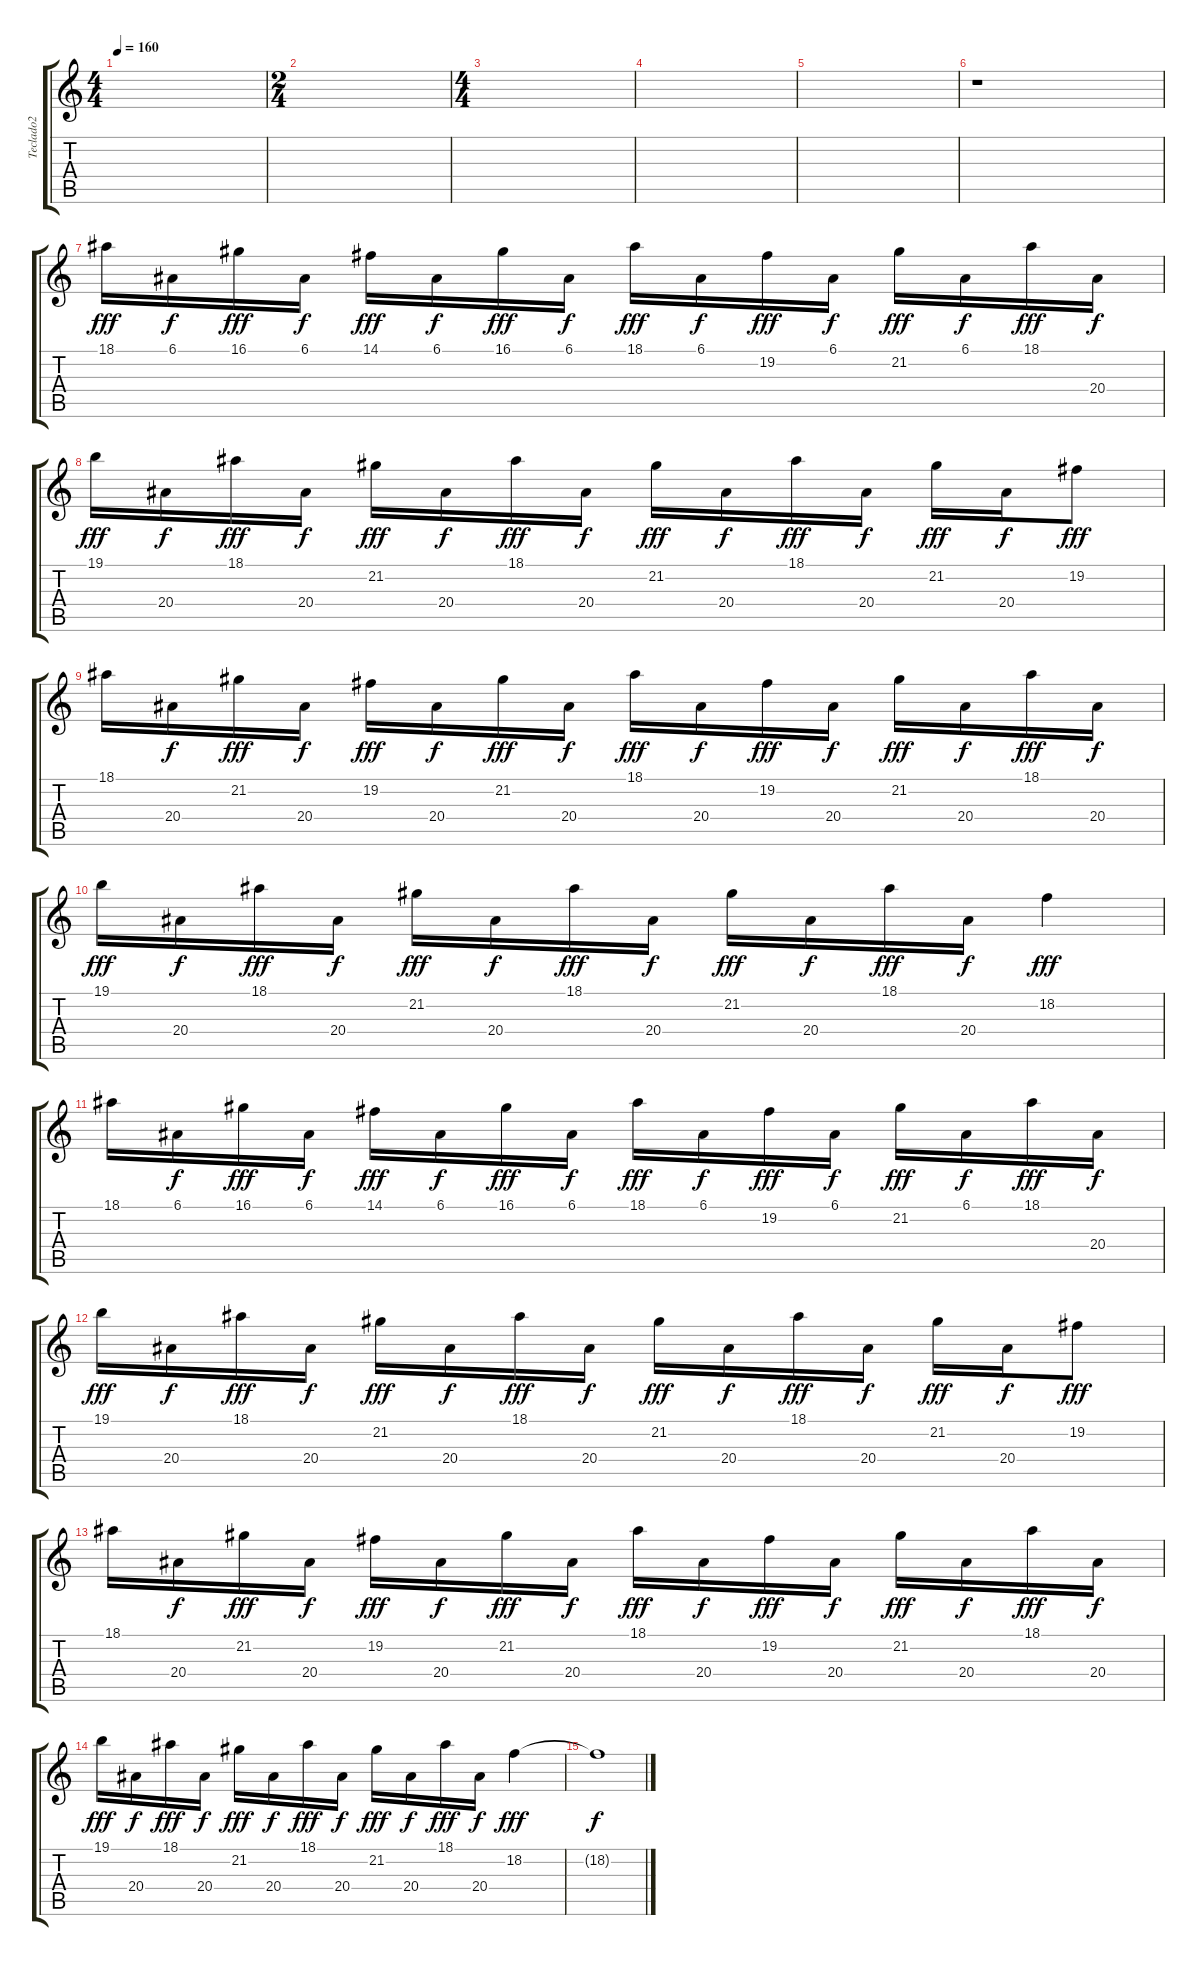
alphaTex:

\track ("Teclado2" "Teclado2") {instrument stringensemble1}
\staff {score tabs}
\tuning (E4 B3 G3 D3 A2 E2) {hide}
\ts (4 4)
\tempo 160
\clef g2
\ks c
|
\ts (2 4)
|
\ts (4 4)
|
|
|
r.1{volume 16} |
18.1.16{dy fff} 6.1.16{dy f} 16.1.16{dy fff} 6.1.16{dy f} 14.1.16{dy fff} 6.1.16{dy f} 16.1.16{dy fff} 6.1.16{dy f} 18.1.16{dy fff} 6.1.16{dy f} 19.2.16{dy fff} 6.1.16{dy f} 21.2.16{dy fff} 6.1.16{dy f} 18.1.16{dy fff} 20.4.16{dy f} |
19.1.16{dy fff} 20.4.16{dy f} 18.1.16{dy fff} 20.4.16{dy f} 21.2.16{dy fff} 20.4.16{dy f} 18.1.16{dy fff} 20.4.16{dy f} 21.2.16{dy fff} 20.4.16{dy f} 18.1.16{dy fff} 20.4.16{dy f} 21.2.16{dy fff} 20.4.16{dy f} 19.2.8{dy fff} |
18.1.16 20.4.16{dy f} 21.2.16{dy fff} 20.4.16{dy f} 19.2.16{dy fff} 20.4.16{dy f} 21.2.16{dy fff} 20.4.16{dy f} 18.1.16{dy fff} 20.4.16{dy f} 19.2.16{dy fff} 20.4.16{dy f} 21.2.16{dy fff} 20.4.16{dy f} 18.1.16{dy fff} 20.4.16{dy f} |
19.1.16{dy fff} 20.4.16{dy f} 18.1.16{dy fff} 20.4.16{dy f} 21.2.16{dy fff} 20.4.16{dy f} 18.1.16{dy fff} 20.4.16{dy f} 21.2.16{dy fff} 20.4.16{dy f} 18.1.16{dy fff} 20.4.16{dy f} 18.2.4{dy fff} |
18.1.16 6.1.16{dy f} 16.1.16{dy fff} 6.1.16{dy f} 14.1.16{dy fff} 6.1.16{dy f} 16.1.16{dy fff} 6.1.16{dy f} 18.1.16{dy fff} 6.1.16{dy f} 19.2.16{dy fff} 6.1.16{dy f} 21.2.16{dy fff} 6.1.16{dy f} 18.1.16{dy fff} 20.4.16{dy f} |
19.1.16{dy fff} 20.4.16{dy f} 18.1.16{dy fff} 20.4.16{dy f} 21.2.16{dy fff} 20.4.16{dy f} 18.1.16{dy fff} 20.4.16{dy f} 21.2.16{dy fff} 20.4.16{dy f} 18.1.16{dy fff} 20.4.16{dy f} 21.2.16{dy fff} 20.4.16{dy f} 19.2.8{dy fff} |
18.1.16 20.4.16{dy f} 21.2.16{dy fff} 20.4.16{dy f} 19.2.16{dy fff} 20.4.16{dy f} 21.2.16{dy fff} 20.4.16{dy f} 18.1.16{dy fff} 20.4.16{dy f} 19.2.16{dy fff} 20.4.16{dy f} 21.2.16{dy fff} 20.4.16{dy f} 18.1.16{dy fff} 20.4.16{dy f} |
19.1.16{dy fff} 20.4.16{dy f} 18.1.16{dy fff} 20.4.16{dy f} 21.2.16{dy fff} 20.4.16{dy f} 18.1.16{dy fff} 20.4.16{dy f} 21.2.16{dy fff} 20.4.16{dy f} 18.1.16{dy fff} 20.4.16{dy f} 18.2.4{dy fff} |
18.2{t}.1{dy f}
